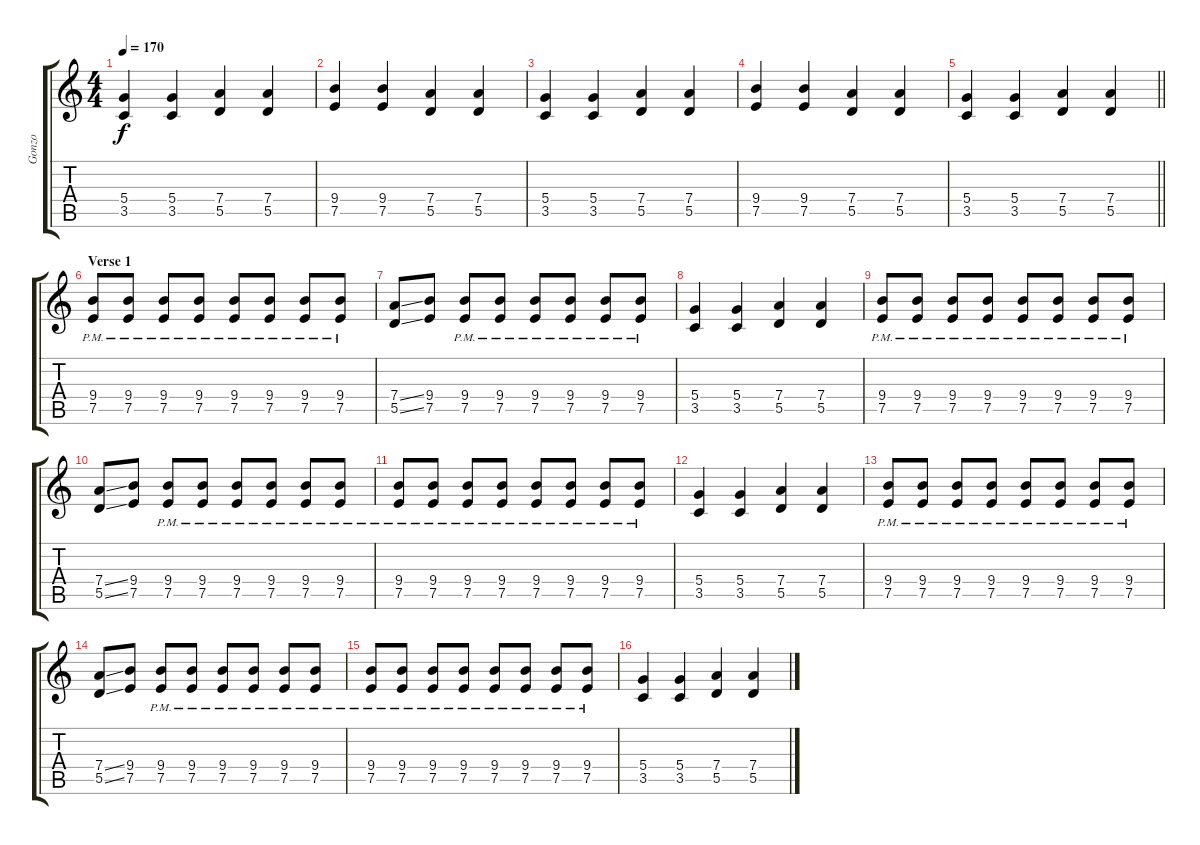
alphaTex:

\track ("Gonzo" "Gonzo") {instrument distortionguitar}
\staff {score tabs}
\tuning (E4 B3 G3 D3 A2 E2) {hide}
\ts (4 4)
\tempo 170
\clef g2
\ks c
(5.4 3.5).4{dy f} (5.4 3.5).4 (7.4 5.5).4 (7.4 5.5).4 |
(9.4 7.5).4 (9.4 7.5).4 (7.4 5.5).4 (7.4 5.5).4 |
(5.4 3.5).4 (5.4 3.5).4 (7.4 5.5).4 (7.4 5.5).4 |
(9.4 7.5).4 (9.4 7.5).4 (7.4 5.5).4 (7.4 5.5).4 |
\barLineRight lightlight
(5.4 3.5).4 (5.4 3.5).4 (7.4 5.5).4 (7.4 5.5).4 |
\section ("" "Verse 1")
(9.4{pm} 7.5{pm}).8 (9.4{pm} 7.5{pm}).8 (9.4{pm} 7.5{pm}).8 (9.4{pm} 7.5{pm}).8 (9.4{pm} 7.5{pm}).8 (9.4{pm} 7.5{pm}).8 (9.4{pm} 7.5{pm}).8 (9.4{pm} 7.5{pm}).8 |
(7.4{ss} 5.5{ss}).8 (9.4 7.5).8 (9.4{pm} 7.5{pm}).8 (9.4{pm} 7.5{pm}).8 (9.4{pm} 7.5{pm}).8 (9.4{pm} 7.5{pm}).8 (9.4{pm} 7.5{pm}).8 (9.4{pm} 7.5{pm}).8 |
(5.4 3.5).4 (5.4 3.5).4 (7.4 5.5).4 (7.4 5.5).4 |
(9.4{pm} 7.5{pm}).8 (9.4{pm} 7.5{pm}).8 (9.4{pm} 7.5{pm}).8 (9.4{pm} 7.5{pm}).8 (9.4{pm} 7.5{pm}).8 (9.4{pm} 7.5{pm}).8 (9.4{pm} 7.5{pm}).8 (9.4{pm} 7.5{pm}).8 |
(7.4{ss} 5.5{ss}).8 (9.4 7.5).8 (9.4{pm} 7.5{pm}).8 (9.4{pm} 7.5{pm}).8 (9.4{pm} 7.5{pm}).8 (9.4{pm} 7.5{pm}).8 (9.4{pm} 7.5{pm}).8 (9.4{pm} 7.5{pm}).8 |
(9.4{pm} 7.5{pm}).8 (9.4{pm} 7.5{pm}).8 (9.4{pm} 7.5{pm}).8 (9.4{pm} 7.5{pm}).8 (9.4{pm} 7.5{pm}).8 (9.4{pm} 7.5{pm}).8 (9.4{pm} 7.5{pm}).8 (9.4{pm} 7.5{pm}).8 |
(5.4 3.5).4 (5.4 3.5).4 (7.4 5.5).4 (7.4 5.5).4 |
(9.4{pm} 7.5{pm}).8 (9.4{pm} 7.5{pm}).8 (9.4{pm} 7.5{pm}).8 (9.4{pm} 7.5{pm}).8 (9.4{pm} 7.5{pm}).8 (9.4{pm} 7.5{pm}).8 (9.4{pm} 7.5{pm}).8 (9.4{pm} 7.5{pm}).8 |
(7.4{ss} 5.5{ss}).8 (9.4 7.5).8 (9.4{pm} 7.5{pm}).8 (9.4{pm} 7.5{pm}).8 (9.4{pm} 7.5{pm}).8 (9.4{pm} 7.5{pm}).8 (9.4{pm} 7.5{pm}).8 (9.4{pm} 7.5{pm}).8 |
(9.4{pm} 7.5{pm}).8 (9.4{pm} 7.5{pm}).8 (9.4{pm} 7.5{pm}).8 (9.4{pm} 7.5{pm}).8 (9.4{pm} 7.5{pm}).8 (9.4{pm} 7.5{pm}).8 (9.4{pm} 7.5{pm}).8 (9.4{pm} 7.5{pm}).8 |
(5.4 3.5).4 (5.4 3.5).4 (7.4 5.5).4 (7.4 5.5).4
